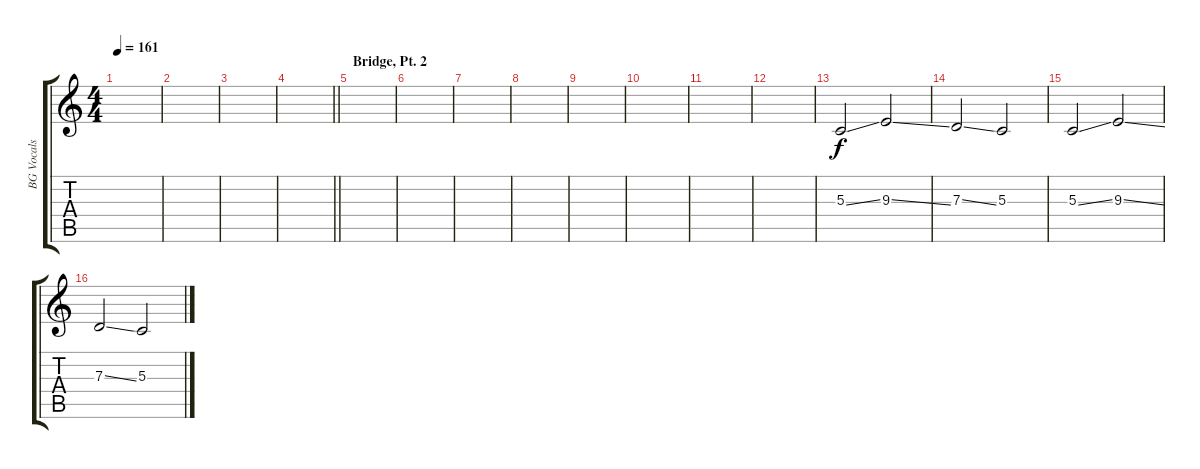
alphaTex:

\track ("BG Vocals" "BG Vocals") {instrument lead6voice}
\staff {score tabs}
\tuning (E4 B3 G3 D3 A2 E2) {hide}
\ts (4 4)
\tempo 161
\clef g2
\ks c
|
|
|
\barLineRight lightlight
|
\section ("" "Bridge, Pt. 2")
|
|
|
|
|
|
|
|
5.3{ss}.2{dy f} 9.3{ss}.2 |
7.3{ss}.2 5.3.2 |
5.3{ss}.2 9.3{ss}.2 |
7.3{ss}.2 5.3.2
